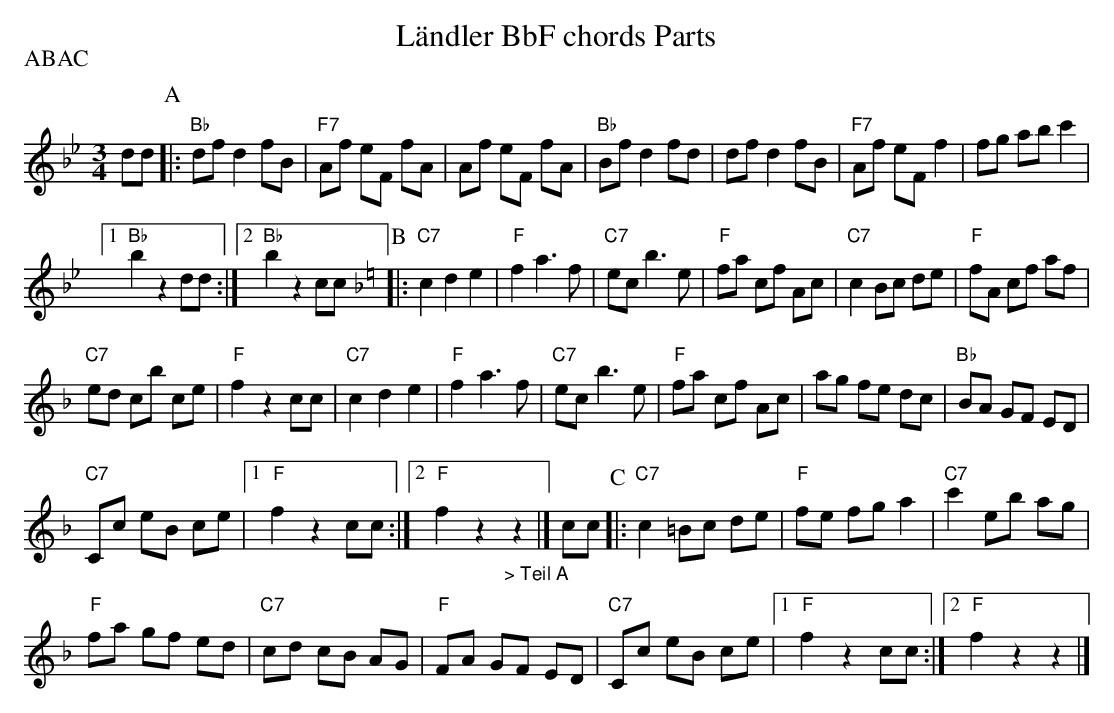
X:1
T: L\"andler BbF chords Parts
P:ABAC
M:3/4
L:1/8
K:Bb%%MIDI gchordon
dd [P:A] |: "Bb"dfd2fB | "F7"Af eF fA | Af eF fA | "Bb"Bfd2fd | dfd2fB | "F7"Af eFf2 | fg abc'2 |1
"Bb"b2z2dd :|2 "Bb"b2z2cc [K:F] [P:B] |: "C7"c2d2e2 | "F"f2a3f | "C7"ec b3e | "F"fa cf Ac | "C7"c2 Bc de | "F"fA cf af |
"C7"ed cb ce | "F"f2z2cc | "C7"c2d2e2 | "F"f2a3f | "C7"ec b3e | "F"fa cf Ac | ag fe dc | "Bb"BA GF ED |
"C7"Cc eB ce |1 "F"f2z2cc :|2 "F"f2z2"_> Teil A"z2 |] cc [P:C] |: "C7"c2 =Bc de | "F"fe fg a2 | "C7"c'2eb ag |
"F"fa gf ed | "C7"cd cB AG | "F"FA GF ED | "C7"Cc eB ce |1 "F"f2z2cc :|2 "F"f2z2z2 |]
